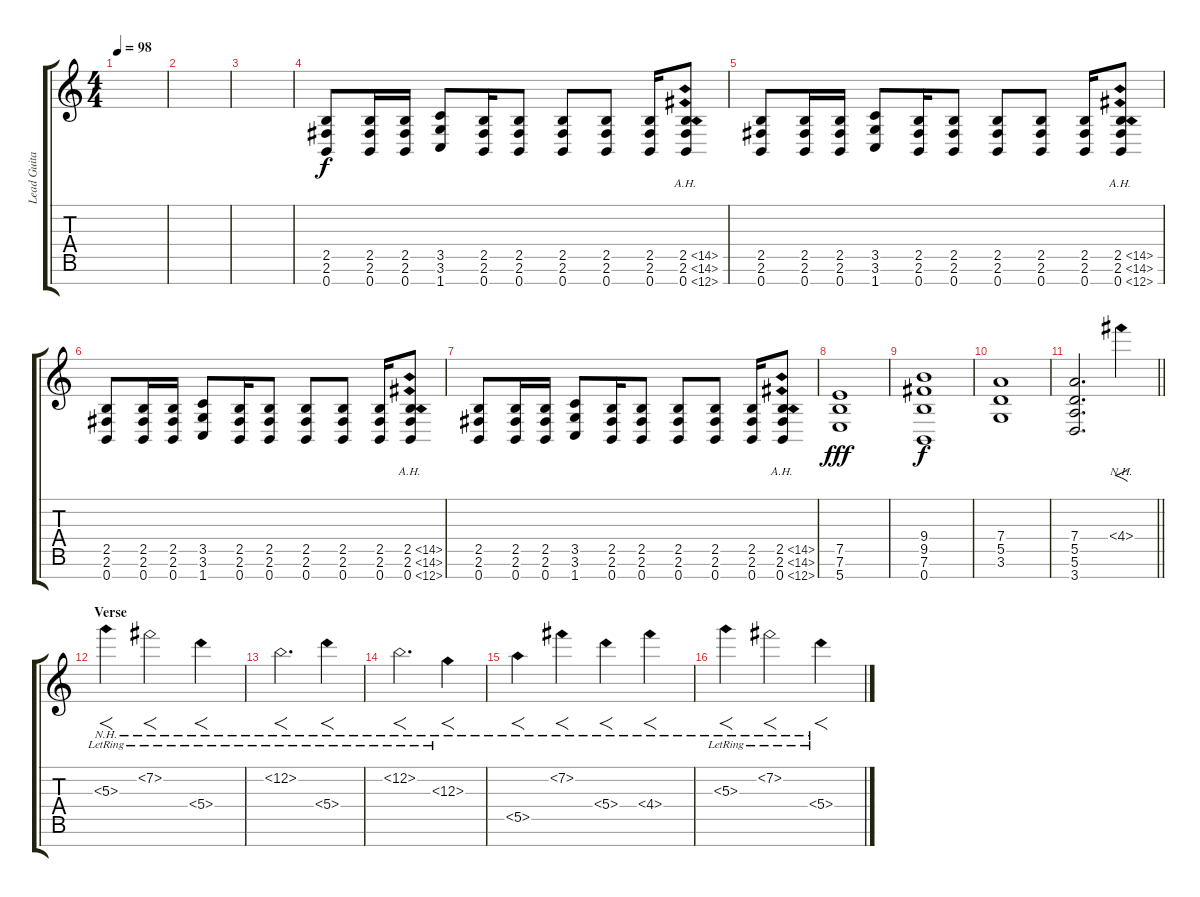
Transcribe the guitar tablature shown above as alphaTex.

\track ("Lead Guitar - Brad Delson" "Lead Guita") {instrument overdrivenguitar}
\staff {score tabs}
\tuning (E4 B3 G3 D3 A2 E2 B1) {hide}
\ts (4 4)
\tempo 98
\clef g2
\ks c
|
|
|
(2.5 2.6 0.7).8 (2.5 2.6 0.7).16 (2.5 2.6 0.7).16 (3.5 3.6 1.7).8 (2.5 2.6 0.7).16 (2.5 2.6 0.7).8 (2.5 2.6 0.7).8 (2.5 2.6 0.7).8 (2.5 2.6 0.7).16 (2.5{ah 12} 2.6{ah 12} 0.7{ah 12}).8 |
(2.5 2.6 0.7).8 (2.5 2.6 0.7).16 (2.5 2.6 0.7).16 (3.5 3.6 1.7).8 (2.5 2.6 0.7).16 (2.5 2.6 0.7).8 (2.5 2.6 0.7).8 (2.5 2.6 0.7).8 (2.5 2.6 0.7).16 (2.5{ah 12} 2.6{ah 12} 0.7{ah 12}).8 |
(2.5 2.6 0.7).8 (2.5 2.6 0.7).16 (2.5 2.6 0.7).16 (3.5 3.6 1.7).8 (2.5 2.6 0.7).16 (2.5 2.6 0.7).8 (2.5 2.6 0.7).8 (2.5 2.6 0.7).8 (2.5 2.6 0.7).16 (2.5{ah 12} 2.6{ah 12} 0.7{ah 12}).8 |
(2.5 2.6 0.7).8 (2.5 2.6 0.7).16 (2.5 2.6 0.7).16 (3.5 3.6 1.7).8 (2.5 2.6 0.7).16 (2.5 2.6 0.7).8 (2.5 2.6 0.7).8 (2.5 2.6 0.7).8 (2.5 2.6 0.7).16 (2.5{ah 12} 2.6{ah 12} 0.7{ah 12}).8 |
(7.5 7.6 5.7).1{dy fff} |
(9.4 9.5 7.6 0.7).1{dy f} |
(7.4 5.5 3.6).1 |
\barLineRight lightlight
(7.4 5.5 5.6 3.7).2{d} 4.4{nh}.4{f instrument electricguitarjazz} |
\section ("" "Verse")
5.3{nh lr}.4{f} 7.2{nh lr}.2{f} 5.4{nh lr}.4{f} |
12.2{nh lr}.2{f d} 5.4{nh lr}.4{f} |
12.2{nh lr}.2{f d} 12.3{nh lr}.4{f} |
5.5{nh}.4{f} 7.2{nh}.4{f} 5.4{nh}.4{f} 4.4{nh}.4{f} |
5.3{nh lr}.4{f} 7.2{nh lr}.2{f} 5.4{nh lr}.4{f}
